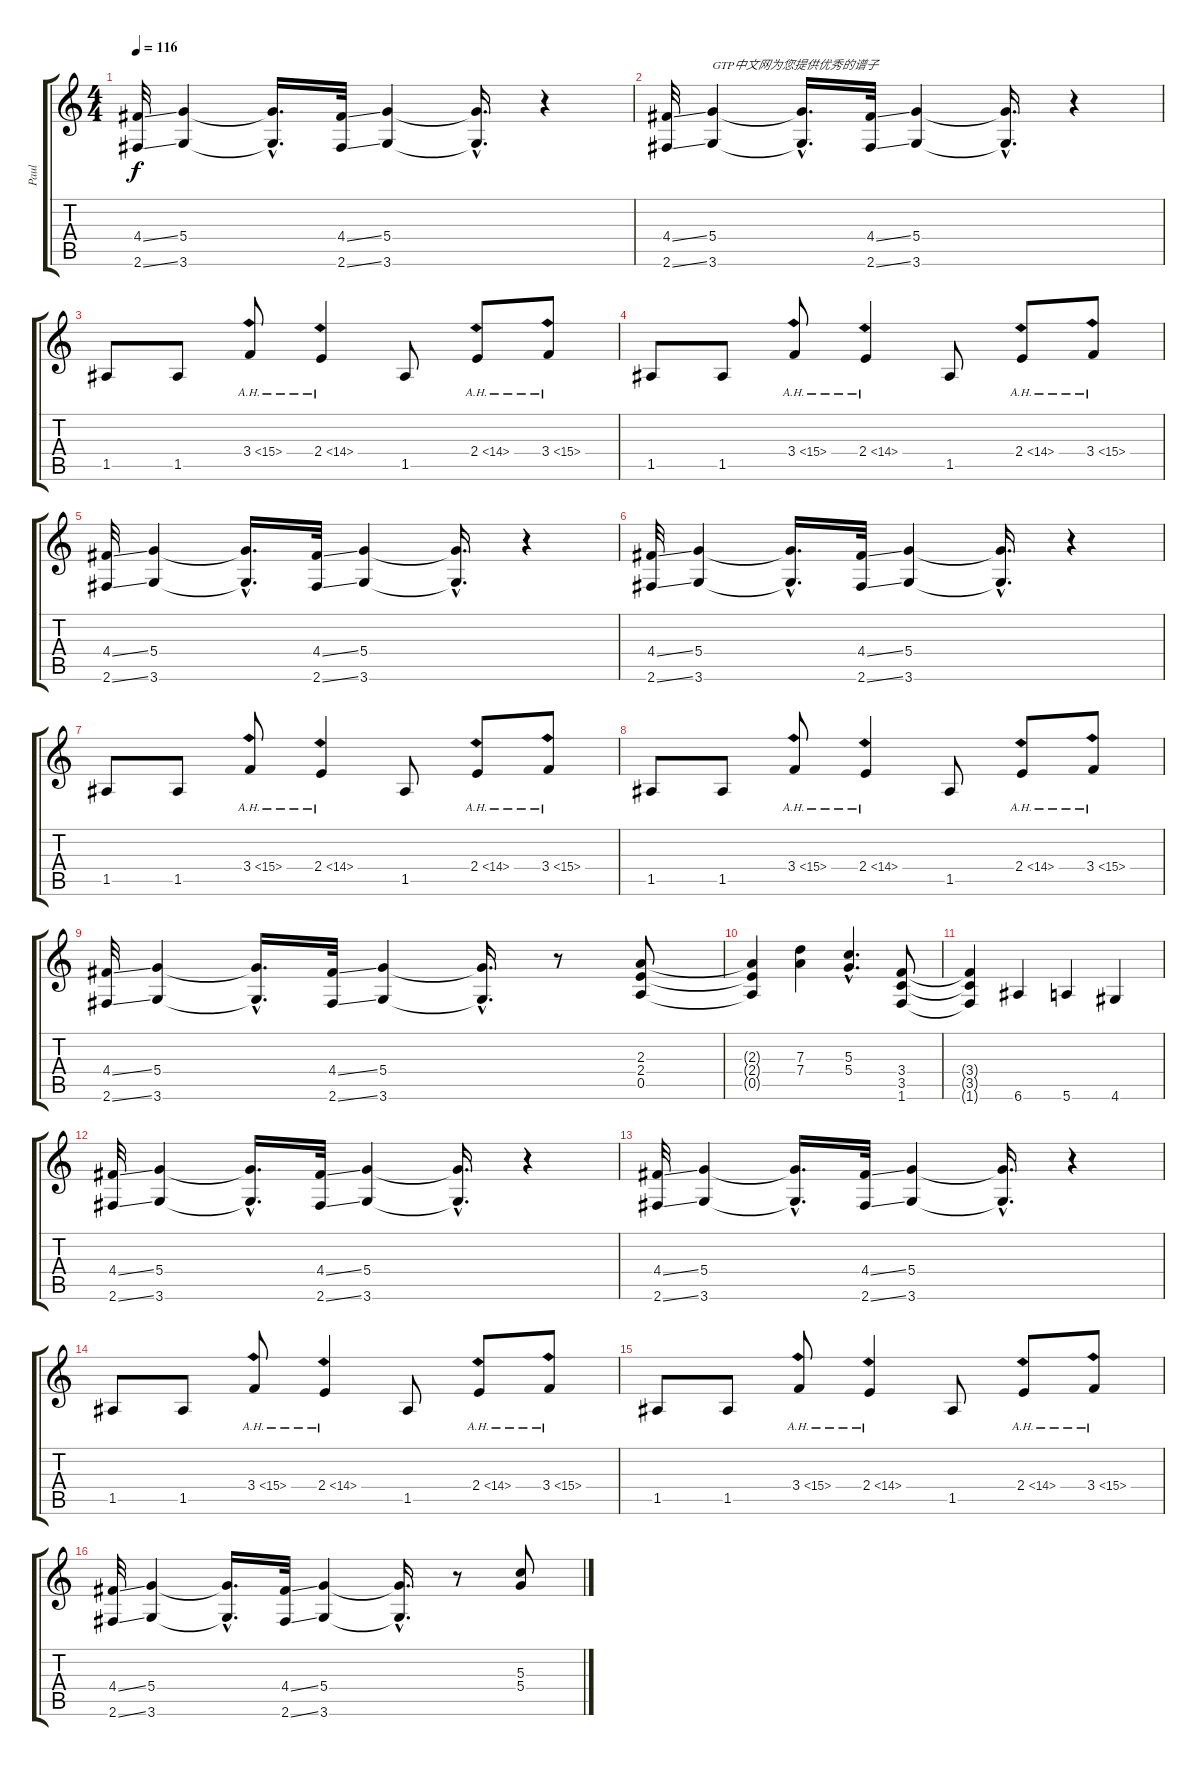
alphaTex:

\track ("Paul" "Paul") {instrument overdrivenguitar}
\staff {score tabs}
\tuning (E4 B3 G3 D3 A2 E2) {hide}
\ts (4 4)
\tempo 116
\clef g2
\ks c
(4.4{ss} 2.6{ss}).32{dy f instrument overdrivenguitar} (5.4 3.6).4 (5.4{hac t} 3.6{hac t}).16{d} (4.4{ss} 2.6{ss}).32 (5.4 3.6).4 (5.4{hac t} 3.6{hac t}).16{d} r.4 |
(4.4{ss} 2.6{ss}).32 (5.4 3.6).4{txt "GTP中文网为您提供优秀的谱子"} (5.4{hac t} 3.6{hac t}).16{d} (4.4{ss} 2.6{ss}).32 (5.4 3.6).4 (5.4{hac t} 3.6{hac t}).16{d} r.4 |
1.5.8 1.5.8 3.4{ah 12}.8 2.4{ah 12}.4 1.5.8 2.4{ah 12}.8 3.4{ah 12}.8 |
1.5.8 1.5.8 3.4{ah 12}.8 2.4{ah 12}.4 1.5.8 2.4{ah 12}.8 3.4{ah 12}.8 |
(4.4{ss} 2.6{ss}).32 (5.4 3.6).4 (5.4{hac t} 3.6{hac t}).16{d} (4.4{ss} 2.6{ss}).32 (5.4 3.6).4 (5.4{hac t} 3.6{hac t}).16{d} r.4 |
(4.4{ss} 2.6{ss}).32 (5.4 3.6).4 (5.4{hac t} 3.6{hac t}).16{d} (4.4{ss} 2.6{ss}).32 (5.4 3.6).4 (5.4{hac t} 3.6{hac t}).16{d} r.4 |
1.5.8 1.5.8 3.4{ah 12}.8 2.4{ah 12}.4 1.5.8 2.4{ah 12}.8 3.4{ah 12}.8 |
1.5.8 1.5.8 3.4{ah 12}.8 2.4{ah 12}.4 1.5.8 2.4{ah 12}.8 3.4{ah 12}.8 |
(4.4{ss} 2.6{ss}).32 (5.4 3.6).4 (5.4{hac t} 3.6{hac t}).16{d} (4.4{ss} 2.6{ss}).32 (5.4 3.6).4 (5.4{hac t} 3.6{hac t}).16{d} r.8 (2.3 2.4 0.5).8 |
(2.3{t} 2.4{t} 0.5{t}).4 (7.3 7.4).4 (5.3{hac} 5.4{hac}).4{d} (3.4 3.5 1.6).8 |
(3.4{t} 3.5{t} 1.6{t}).4 6.6.4 5.6.4 4.6.4 |
(4.4{ss} 2.6{ss}).32 (5.4 3.6).4 (5.4{hac t} 3.6{hac t}).16{d} (4.4{ss} 2.6{ss}).32 (5.4 3.6).4 (5.4{hac t} 3.6{hac t}).16{d} r.4 |
(4.4{ss} 2.6{ss}).32 (5.4 3.6).4 (5.4{hac t} 3.6{hac t}).16{d} (4.4{ss} 2.6{ss}).32 (5.4 3.6).4 (5.4{hac t} 3.6{hac t}).16{d} r.4 |
1.5.8 1.5.8 3.4{ah 12}.8 2.4{ah 12}.4 1.5.8 2.4{ah 12}.8 3.4{ah 12}.8 |
1.5.8 1.5.8 3.4{ah 12}.8 2.4{ah 12}.4 1.5.8 2.4{ah 12}.8 3.4{ah 12}.8 |
(4.4{ss} 2.6{ss}).32 (5.4 3.6).4 (5.4{hac t} 3.6{hac t}).16{d} (4.4{ss} 2.6{ss}).32 (5.4 3.6).4 (5.4{hac t} 3.6{hac t}).16{d} r.8 (5.3 5.4).8
